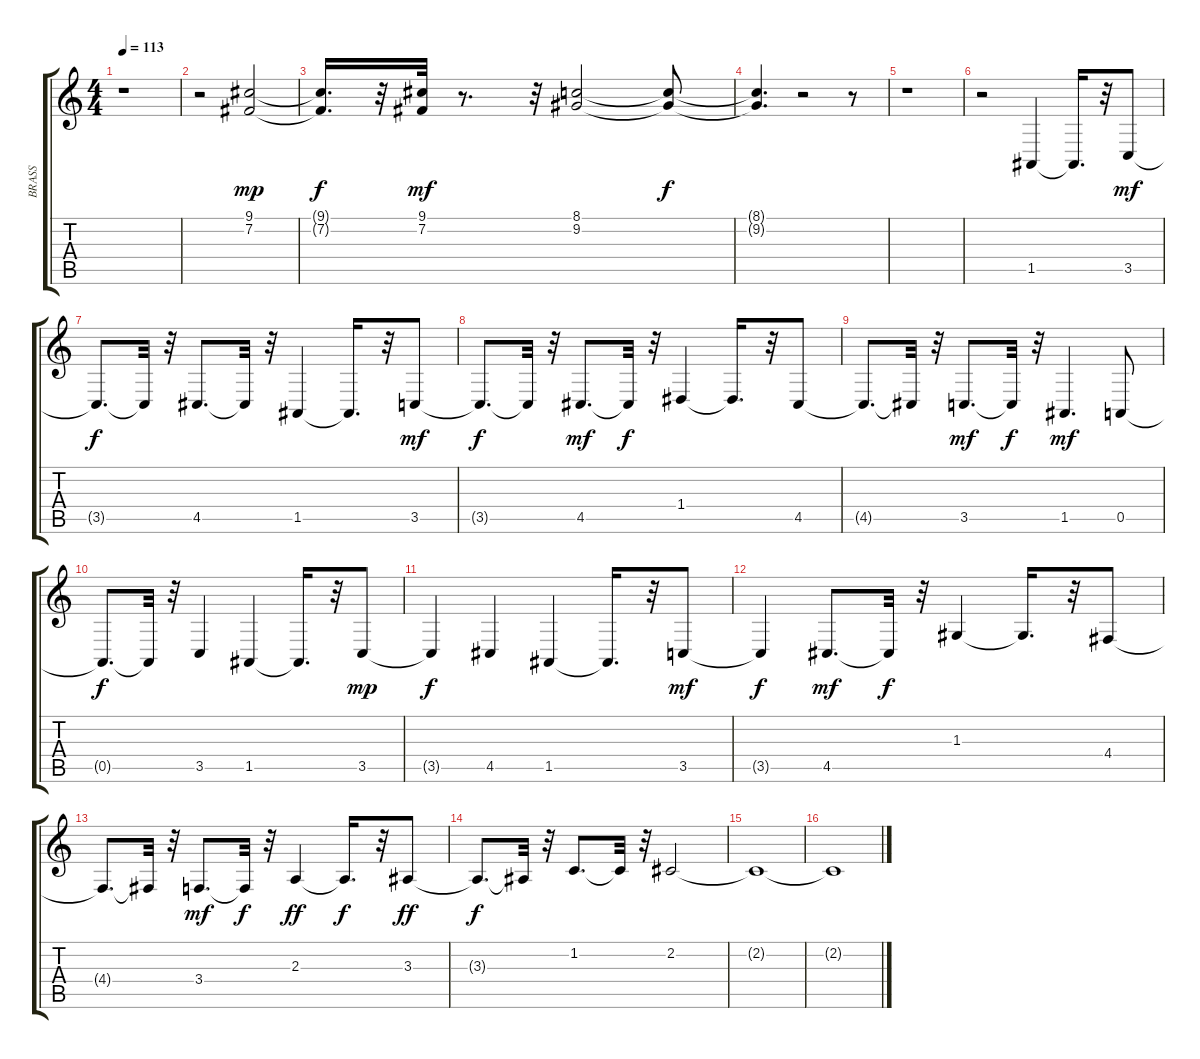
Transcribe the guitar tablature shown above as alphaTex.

\track ("BRASS" "BRASS") {instrument lead2sawtooth}
\staff {score tabs}
\tuning (E4 B3 G3 D3 A2 E2) {hide}
\ts (4 4)
\tempo 113
\clef g2
\ks c
r.1{dy f} |
r.2 (9.1 7.2).2{dy mp} |
(9.1{t} 7.2{t}).16{d dy f} r.32 (9.1 7.2).32{dy mf} r.8{d} r.32 (8.1 9.2).2 (8.1{t} 9.2{t}).8{dy f} |
(8.1{t} 9.2{t}).4{d} r.2 r.8 |
r.1 |
r.2 1.5.4 1.5{t}.16{d} r.32 3.5.8{dy mf} |
3.5{t}.8{d dy f} 3.5{t}.32 r.32 4.5.8{d} 4.5{t}.32 r.32 1.5.4 1.5{t}.16{d} r.32 3.5.8{dy mf} |
3.5{t}.8{d dy f} 3.5{t}.32 r.32 4.5.8{d dy mf} 4.5{t}.32{dy f} r.32 1.4.4 1.4{t}.16{d} r.32 4.5.8 |
4.5{t}.8{d} 4.5{t}.32 r.32 3.5.8{d dy mf} 3.5{t}.32{dy f} r.32 1.5.4{d dy mf} 0.5.8 |
0.5{t}.8{d dy f} 0.5{t}.32 r.32 3.5.4 1.5.4 1.5{t}.16{d} r.32 3.5.8{dy mp} |
3.5{t}.4{dy f} 4.5.4 1.5.4 1.5{t}.16{d} r.32 3.5.8{dy mf} |
3.5{t}.4{dy f} 4.5.8{d dy mf} 4.5{t}.32{dy f} r.32 1.3.4 1.3{t}.16{d} r.32 4.4.8 |
4.4{t}.8{d} 4.4{t}.32 r.32 3.4.8{d dy mf} 3.4{t}.32{dy f} r.32 2.3.4{dy ff} 2.3{t}.16{d dy f} r.32 3.3.8{dy ff} |
3.3{t}.8{d dy f} 3.3{t}.32 r.32 1.2.8{d} 1.2{t}.32 r.32 2.2.2 |
2.2{t}.1 |
2.2{t}.1
